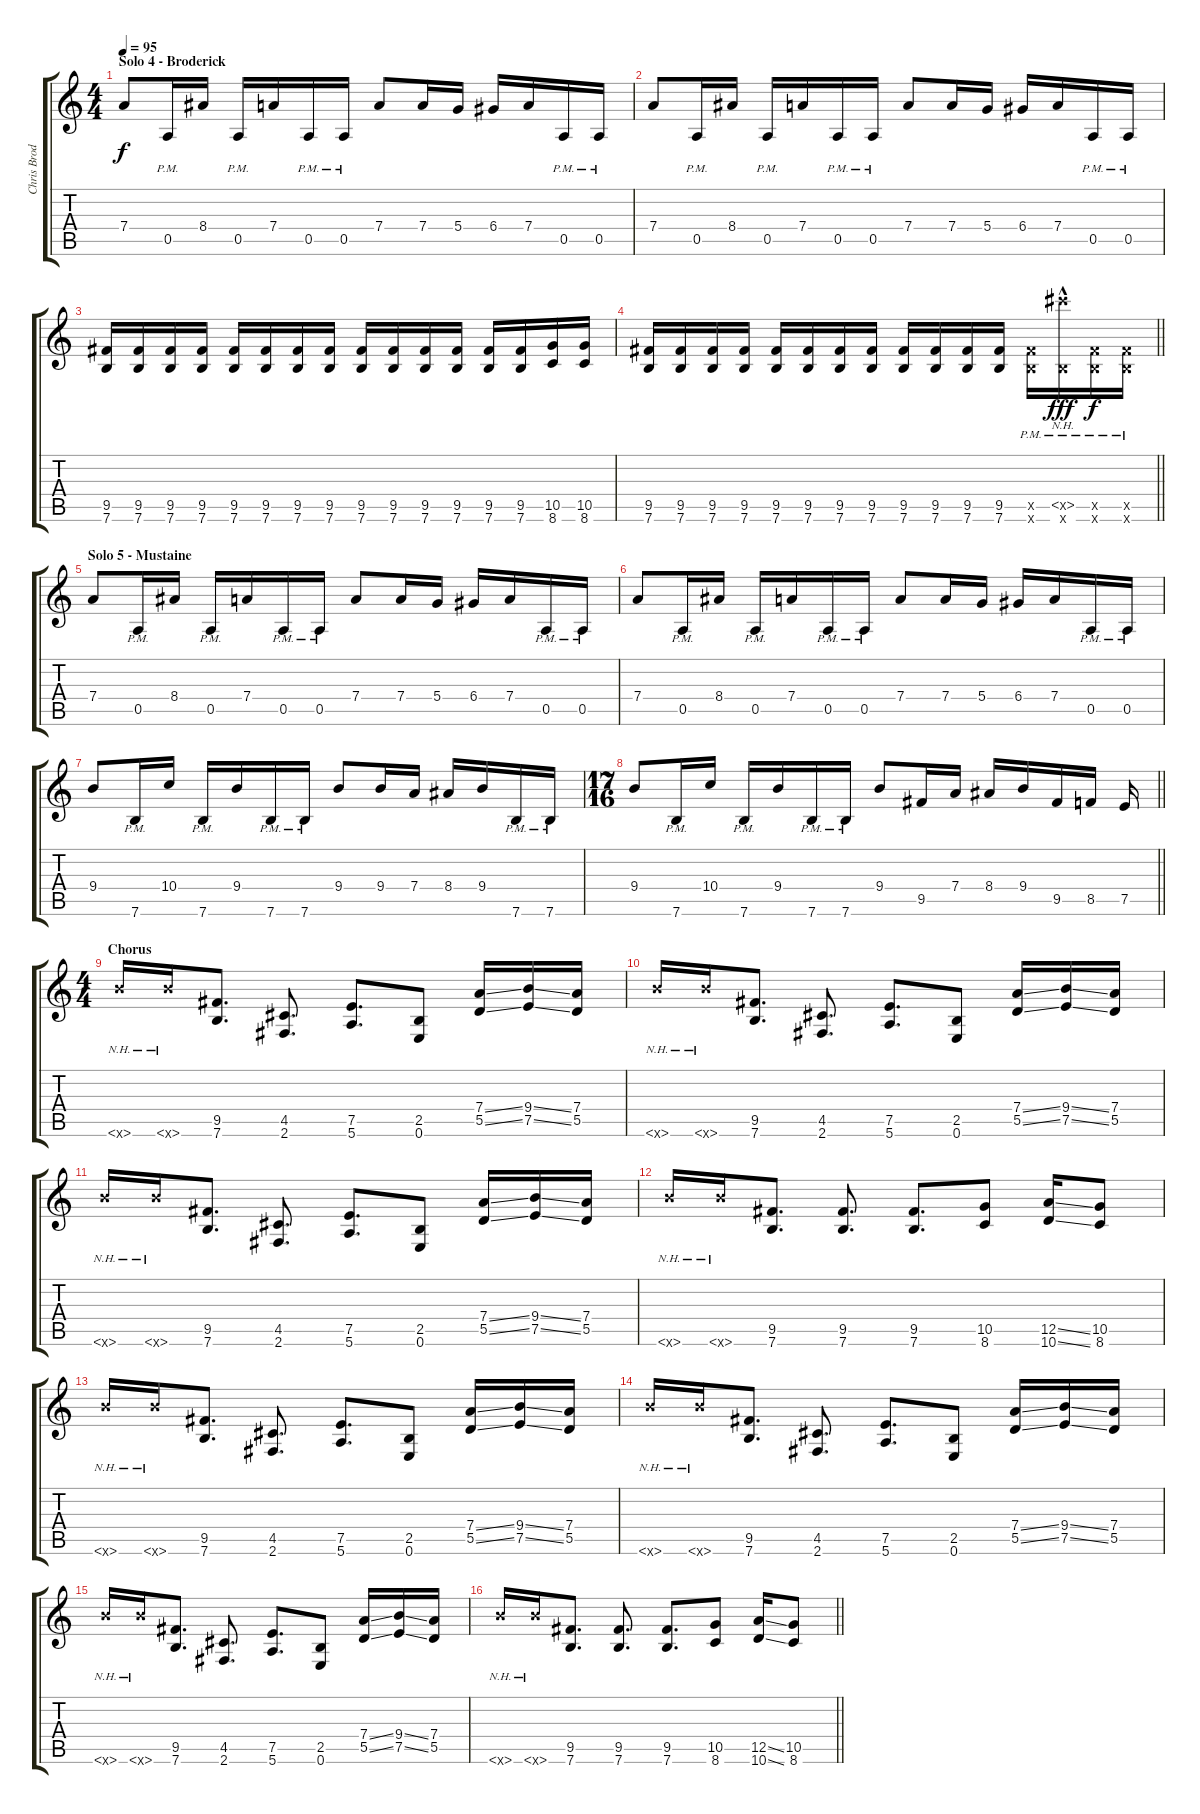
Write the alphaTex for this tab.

\track ("Chris Broderick" "Chris Brod") {instrument distortionguitar}
\staff {score tabs}
\tuning (E4 B3 G3 D3 A2 E2) {hide}
\ts (4 4)
\section ("" "Solo 4 - Broderick")
\tempo 95
\clef g2
\ks c
7.4.8{dy f} 0.5{pm}.16 8.4.16 0.5{pm}.16 7.4.16 0.5{pm}.16 0.5{pm}.16 7.4.8 7.4.16 5.4.16 6.4.16 7.4.16 0.5{pm}.16 0.5{pm}.16 |
7.4.8 0.5{pm}.16 8.4.16 0.5{pm}.16 7.4.16 0.5{pm}.16 0.5{pm}.16 7.4.8 7.4.16 5.4.16 6.4.16 7.4.16 0.5{pm}.16 0.5{pm}.16 |
(9.5 7.6).16 (9.5 7.6).16 (9.5 7.6).16 (9.5 7.6).16 (9.5 7.6).16 (9.5 7.6).16 (9.5 7.6).16 (9.5 7.6).16 (9.5 7.6).16 (9.5 7.6).16 (9.5 7.6).16 (9.5 7.6).16 (9.5 7.6).16 (9.5 7.6).16 (10.5 8.6).16 (10.5 8.6).16 |
\barLineRight lightlight
(9.5 7.6).16 (9.5 7.6).16 (9.5 7.6).16 (9.5 7.6).16 (9.5 7.6).16 (9.5 7.6).16 (9.5 7.6).16 (9.5 7.6).16 (9.5 7.6).16 (9.5 7.6).16 (9.5 7.6).16 (9.5 7.6).16 (9.5{pm x} 7.6{pm x}).16 (9.5{nh hac pm x} 7.6{pm x}).16{dy fff} (9.5{pm x} 7.6{pm x}).16{dy f} (9.5{pm x} 7.6{pm x}).16 |
\section ("" "Solo 5 - Mustaine")
7.4.8 0.5{pm}.16 8.4.16 0.5{pm}.16 7.4.16 0.5{pm}.16 0.5{pm}.16 7.4.8 7.4.16 5.4.16 6.4.16 7.4.16 0.5{pm}.16 0.5{pm}.16 |
7.4.8 0.5{pm}.16 8.4.16 0.5{pm}.16 7.4.16 0.5{pm}.16 0.5{pm}.16 7.4.8 7.4.16 5.4.16 6.4.16 7.4.16 0.5{pm}.16 0.5{pm}.16 |
9.4.8 7.6{pm}.16 10.4.16 7.6{pm}.16 9.4.16 7.6{pm}.16 7.6{pm}.16 9.4.8 9.4.16 7.4.16 8.4.16 9.4.16 7.6{pm}.16 7.6{pm}.16 |
\ts (17 16)
\barLineRight lightlight
9.4.8 7.6{pm}.16 10.4.16 7.6{pm}.16 9.4.16 7.6{pm}.16 7.6{pm}.16 9.4.8 9.5.16 7.4.16 8.4.16 9.4.16 9.5.16 8.5.16 7.5.16 |
\ts (4 4)
\section ("" "Chorus")
7.6{nh x}.16 7.6{nh x}.16 (9.5 7.6).8{d} (4.5 2.6).8{d} (7.5 5.6).8{d} (2.5 0.6).8 (7.4{ss} 5.5{ss}).16 (9.4{ss} 7.5{ss}).16 (7.4 5.5).16 |
7.6{nh x}.16 7.6{nh x}.16 (9.5 7.6).8{d} (4.5 2.6).8{d} (7.5 5.6).8{d} (2.5 0.6).8 (7.4{ss} 5.5{ss}).16 (9.4{ss} 7.5{ss}).16 (7.4 5.5).16 |
7.6{nh x}.16 7.6{nh x}.16 (9.5 7.6).8{d} (4.5 2.6).8{d} (7.5 5.6).8{d} (2.5 0.6).8 (7.4{ss} 5.5{ss}).16 (9.4{ss} 7.5{ss}).16 (7.4 5.5).16 |
7.6{nh x}.16 7.6{nh x}.16 (9.5 7.6).8{d} (9.5 7.6).8{d} (9.5 7.6).8{d} (10.5 8.6).8 (12.5{ss} 10.6{ss}).16 (10.5 8.6).8 |
7.6{nh x}.16 7.6{nh x}.16 (9.5 7.6).8{d} (4.5 2.6).8{d} (7.5 5.6).8{d} (2.5 0.6).8 (7.4{ss} 5.5{ss}).16 (9.4{ss} 7.5{ss}).16 (7.4 5.5).16 |
7.6{nh x}.16 7.6{nh x}.16 (9.5 7.6).8{d} (4.5 2.6).8{d} (7.5 5.6).8{d} (2.5 0.6).8 (7.4{ss} 5.5{ss}).16 (9.4{ss} 7.5{ss}).16 (7.4 5.5).16 |
7.6{nh x}.16 7.6{nh x}.16 (9.5 7.6).8{d} (4.5 2.6).8{d} (7.5 5.6).8{d} (2.5 0.6).8 (7.4{ss} 5.5{ss}).16 (9.4{ss} 7.5{ss}).16 (7.4 5.5).16 |
\barLineRight lightlight
7.6{nh x}.16 7.6{nh x}.16 (9.5 7.6).8{d} (9.5 7.6).8{d} (9.5 7.6).8{d} (10.5 8.6).8 (12.5{ss} 10.6{ss}).16 (10.5 8.6).8
